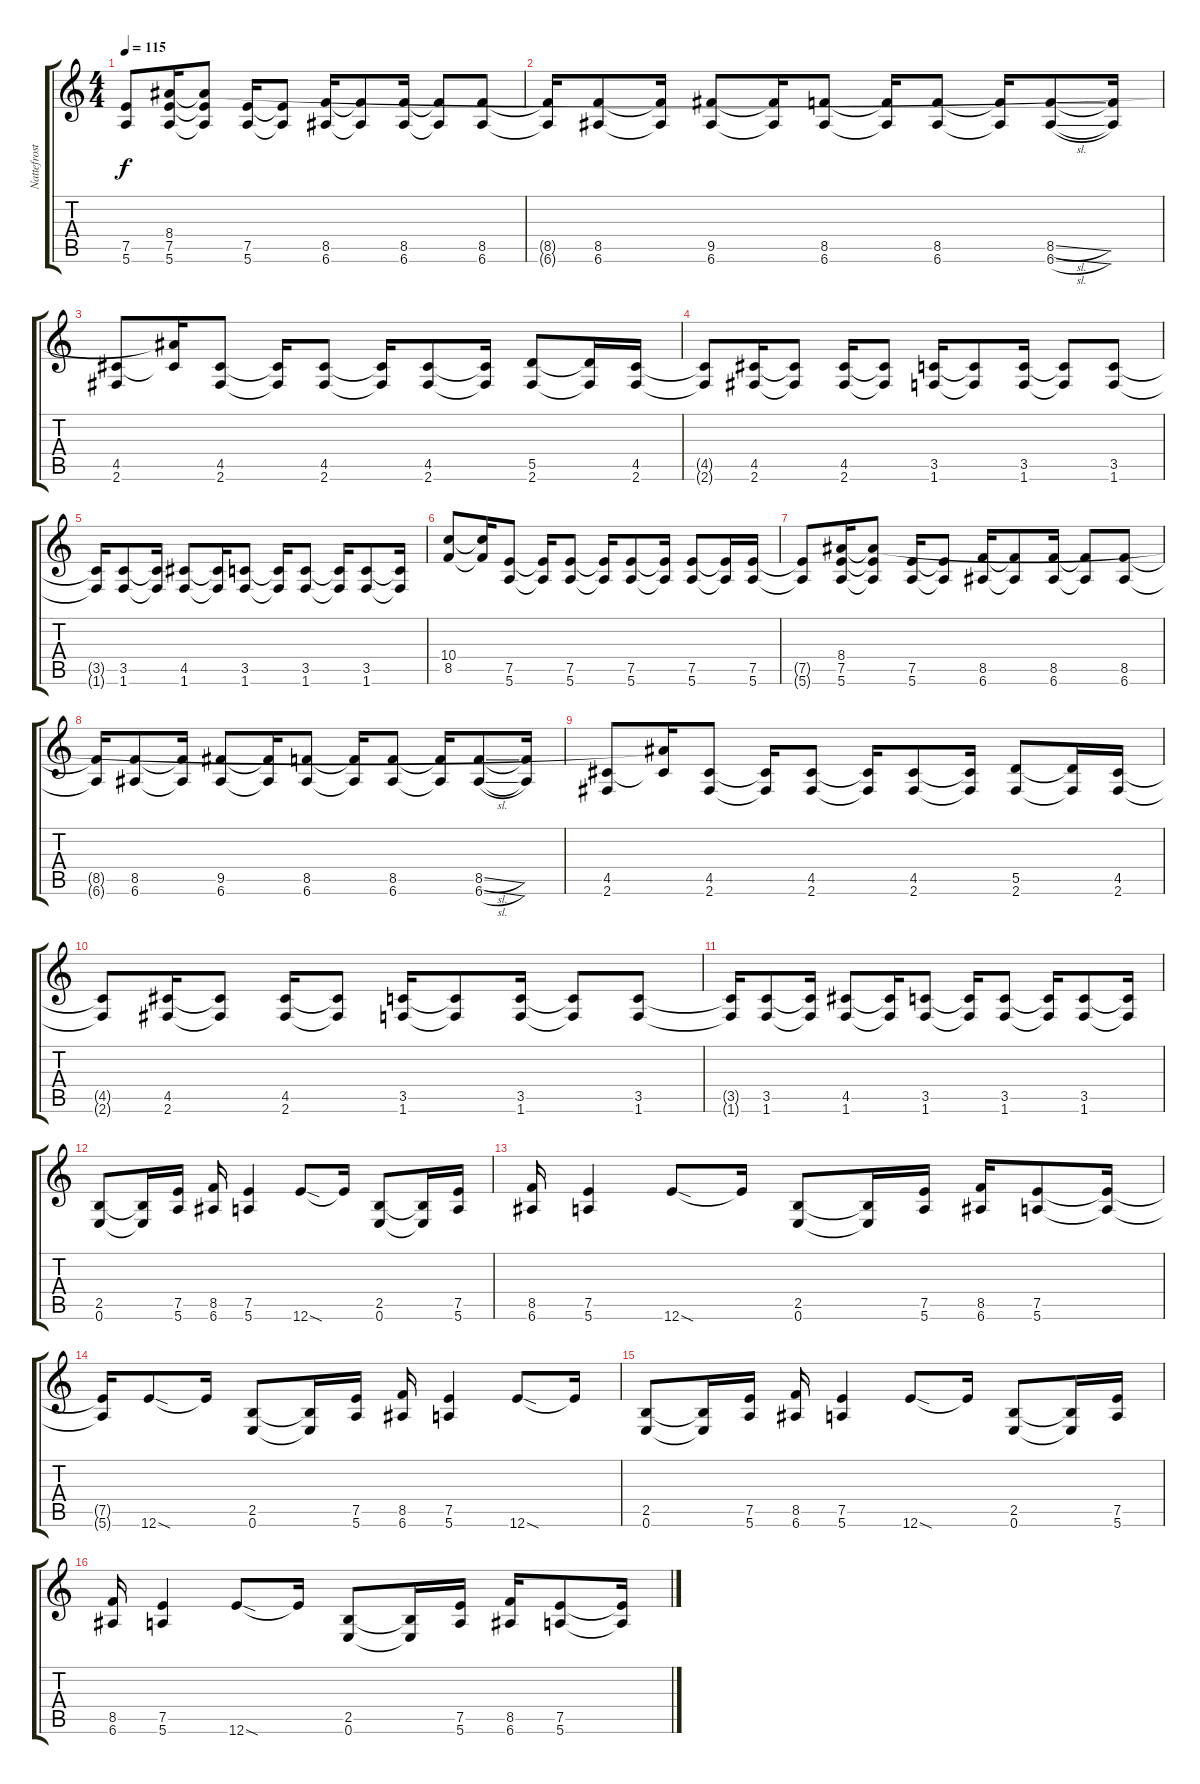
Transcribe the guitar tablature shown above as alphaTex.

\track ("Nattefrost" "Nattefrost") {instrument distortionguitar}
\staff {score tabs}
\tuning (E4 B3 G3 D3 A2 E2) {hide}
\ts (4 4)
\tempo 115
\clef g2
\ks c
(7.5{t} 5.6{t}).8{dy f} (8.4 7.5 5.6).16 (8.4{t} 7.5{t} 5.6{t}).8 (7.5 5.6).16 (7.5{t} 5.6{t}).8 (8.5 6.6).16 (8.5{t} 6.6{t}).8 (8.5 6.6).16 (8.5{t} 6.6{t}).8 (8.5 6.6).8 |
(8.5{t} 6.6{t}).16 (8.5 6.6).8 (8.5{t} 6.6{t}).16 (9.5 6.6).8 (9.5{t} 6.6{t}).16 (8.5 6.6).8 (8.5{t} 6.6{t}).16 (8.5 6.6).8 (8.5{t} 6.6{t}).16 (8.5{sl} 6.6{sl}).8 (8.5{t} 6.6{t}).16 |
(4.5 2.6).8 (8.4{t} 4.5{t}).16 (4.5 2.6).8 (4.5{t} 2.6{t}).16 (4.5 2.6).8 (4.5{t} 2.6{t}).16 (4.5 2.6).8 (4.5{t} 2.6{t}).16 (5.5 2.6).8 (5.5{t} 2.6{t}).16 (4.5 2.6).16 |
(4.5{t} 2.6{t}).8 (4.5 2.6).16 (4.5{t} 2.6{t}).8 (4.5 2.6).16 (4.5{t} 2.6{t}).8 (3.5 1.6).16 (3.5{t} 1.6{t}).8 (3.5 1.6).16 (3.5{t} 1.6{t}).8 (3.5 1.6).8 |
(3.5{t} 1.6{t}).16 (3.5 1.6).8 (3.5{t} 1.6{t}).16 (4.5 1.6).8 (4.5{t} 1.6{t}).16 (3.5 1.6).8 (3.5{t} 1.6{t}).16 (3.5 1.6).8 (3.5{t} 1.6{t}).16 (3.5 1.6).8 (3.5{t} 1.6{t}).16 |
(10.4 8.5).8 (10.4{t} 8.5{t}).16 (7.5 5.6).8 (7.5{t} 5.6{t}).16 (7.5 5.6).8 (7.5{t} 5.6{t}).16 (7.5 5.6).8 (7.5{t} 5.6{t}).16 (7.5 5.6).8 (7.5{t} 5.6{t}).16 (7.5 5.6).16 |
(7.5{t} 5.6{t}).8 (8.4 7.5 5.6).16 (8.4{t} 7.5{t} 5.6{t}).8 (7.5 5.6).16 (7.5{t} 5.6{t}).8 (8.5 6.6).16 (8.5{t} 6.6{t}).8 (8.5 6.6).16 (8.5{t} 6.6{t}).8 (8.5 6.6).8 |
(8.5{t} 6.6{t}).16 (8.5 6.6).8 (8.5{t} 6.6{t}).16 (9.5 6.6).8 (9.5{t} 6.6{t}).16 (8.5 6.6).8 (8.5{t} 6.6{t}).16 (8.5 6.6).8 (8.5{t} 6.6{t}).16 (8.5{sl} 6.6{sl}).8 (8.5{t} 6.6{t}).16 |
(4.5 2.6).8 (8.4{t} 4.5{t}).16 (4.5 2.6).8 (4.5{t} 2.6{t}).16 (4.5 2.6).8 (4.5{t} 2.6{t}).16 (4.5 2.6).8 (4.5{t} 2.6{t}).16 (5.5 2.6).8 (5.5{t} 2.6{t}).16 (4.5 2.6).16 |
(4.5{t} 2.6{t}).8 (4.5 2.6).16 (4.5{t} 2.6{t}).8 (4.5 2.6).16 (4.5{t} 2.6{t}).8 (3.5 1.6).16 (3.5{t} 1.6{t}).8 (3.5 1.6).16 (3.5{t} 1.6{t}).8 (3.5 1.6).8 |
(3.5{t} 1.6{t}).16 (3.5 1.6).8 (3.5{t} 1.6{t}).16 (4.5 1.6).8 (4.5{t} 1.6{t}).16 (3.5 1.6).8 (3.5{t} 1.6{t}).16 (3.5 1.6).8 (3.5{t} 1.6{t}).16 (3.5 1.6).8 (3.5{t} 1.6{t}).16 |
(2.5 0.6).8 (2.5{t} 0.6{t}).16 (7.5 5.6).16 (8.5 6.6).16 (7.5 5.6).4 12.6{sod}.8 12.6{t}.16 (2.5 0.6).8 (2.5{t} 0.6{t}).16 (7.5 5.6).16 |
(8.5 6.6).16 (7.5 5.6).4 12.6{sod}.8 12.6{t}.16 (2.5 0.6).8 (2.5{t} 0.6{t}).16 (7.5 5.6).16 (8.5 6.6).16 (7.5 5.6).8 (7.5{t} 5.6{t}).16 |
(7.5{t} 5.6{t}).16 12.6{sod}.8 12.6{t}.16 (2.5 0.6).8 (2.5{t} 0.6{t}).16 (7.5 5.6).16 (8.5 6.6).16 (7.5 5.6).4 12.6{sod}.8 12.6{t}.16 |
(2.5 0.6).8 (2.5{t} 0.6{t}).16 (7.5 5.6).16 (8.5 6.6).16 (7.5 5.6).4 12.6{sod}.8 12.6{t}.16 (2.5 0.6).8 (2.5{t} 0.6{t}).16 (7.5 5.6).16 |
(8.5 6.6).16 (7.5 5.6).4 12.6{sod}.8 12.6{t}.16 (2.5 0.6).8 (2.5{t} 0.6{t}).16 (7.5 5.6).16 (8.5 6.6).16 (7.5 5.6).8 (7.5{t} 5.6{t}).16
